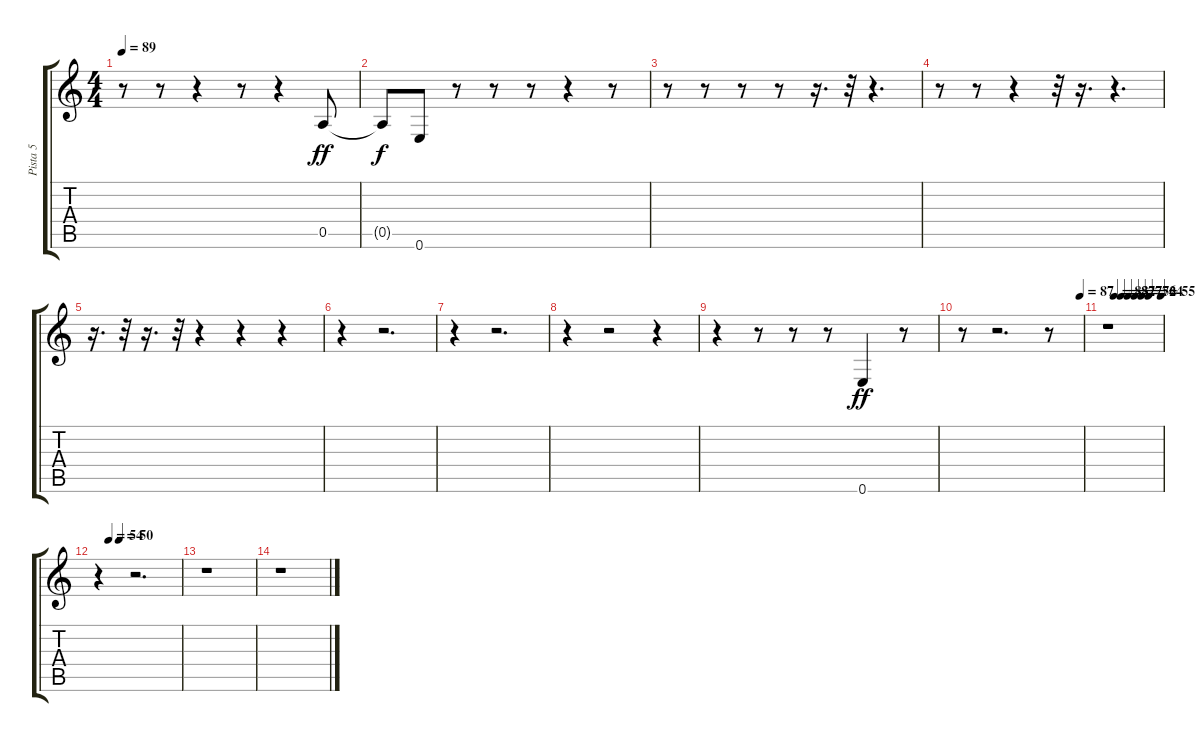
\track ("Pista 5" "Pista 5") {instrument electricbassfinger}
\staff {score tabs}
\tuning (E4 B3 G3 D3 A2 E2) {hide}
\ts (4 4)
\tempo 89
\clef g2
\ks c
r.8{dy f} r.8 r.4 r.8 r.4 0.5.8{dy ff} |
0.5{t}.8{dy f} 0.6.8 r.8 r.8 r.8 r.4 r.8 |
r.8 r.8 r.8 r.8 r.16{d} r.32 r.4{d} |
r.8 r.8 r.4 r.32 r.16{d} r.4{d} |
r.16{d} r.32 r.16{d} r.32 r.4 r.4 r.4 |
r.4 r.2{d} |
r.4 r.2{d} |
r.4 r.2 r.4 |
r.4 r.8 r.8 r.8 0.6.4{dy ff} r.8 |
\tempo (87 0.9791666666666666)
r.8 r.2{d} r.8 |
\tempo (83 0.13541666666666666)
\tempo (82 0.2604166666666667)
\tempo (77 0.3854166666666667)
\tempo (75 0.5104166666666666)
\tempo (72 0.6354166666666666)
\tempo (64 0.7604166666666666)
\tempo (55 0.9791666666666666)
r.1 |
\tempo (54 0.13541666666666666)
\tempo (50 0.2604166666666667)
r.4 r.2{d} |
r.1 |
r.1
